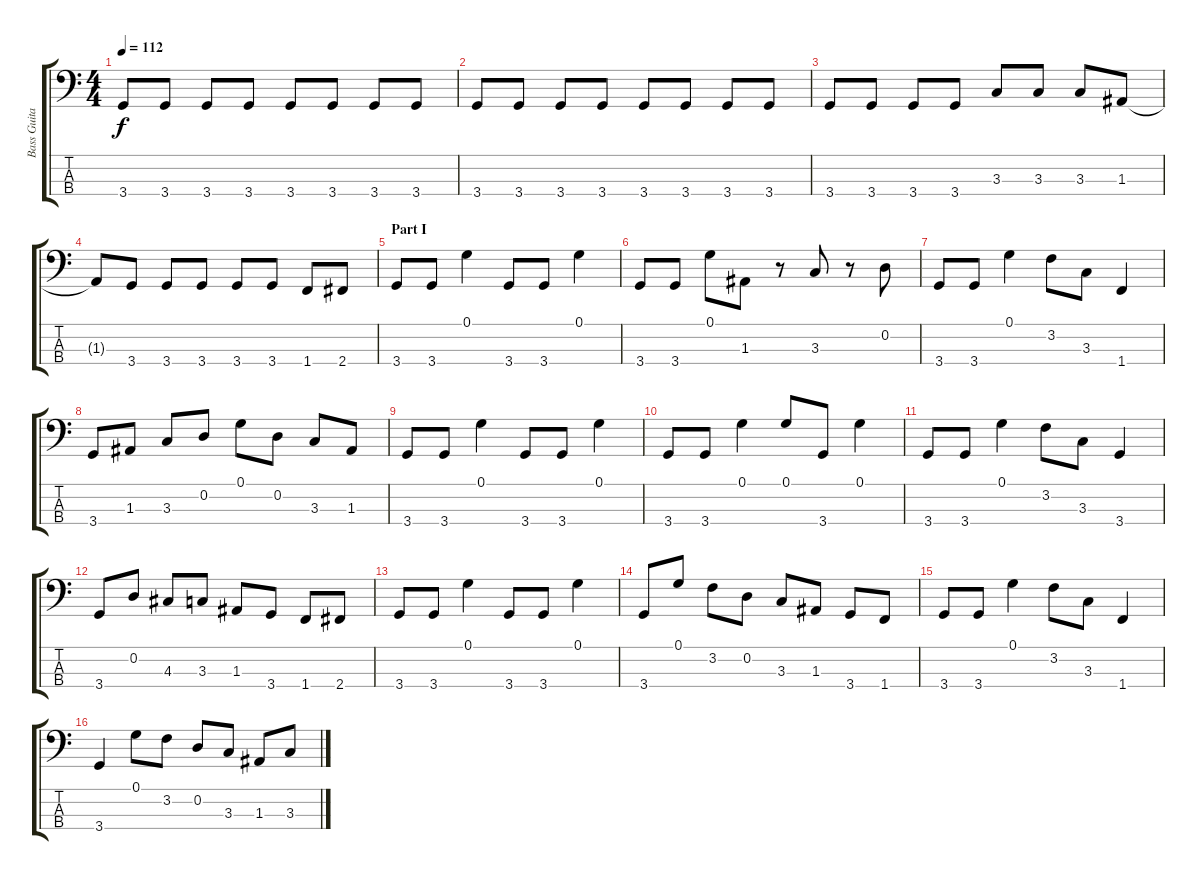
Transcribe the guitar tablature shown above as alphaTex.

\track ("Bass Guitar" "Bass Guita") {instrument electricbasspick}
\staff {score tabs}
\tuning (G2 D2 A1 E1) {hide}
\ts (4 4)
\tempo 112
\clef f4
\ks c
3.4.8{dy f} 3.4.8 3.4.8 3.4.8 3.4.8 3.4.8 3.4.8 3.4.8 |
3.4.8 3.4.8 3.4.8 3.4.8 3.4.8 3.4.8 3.4.8 3.4.8 |
3.4.8 3.4.8 3.4.8 3.4.8 3.3.8 3.3.8 3.3.8 1.3.8 |
1.3{t}.8 3.4.8 3.4.8 3.4.8 3.4.8 3.4.8 1.4.8 2.4.8 |
\section ("" "Part I")
3.4.8 3.4.8 0.1.4 3.4.8 3.4.8 0.1.4 |
3.4.8 3.4.8 0.1.8 1.3.8 r.8 3.3.8 r.8 0.2.8 |
3.4.8 3.4.8 0.1.4 3.2.8 3.3.8 1.4.4 |
3.4.8 1.3.8 3.3.8 0.2.8 0.1.8 0.2.8 3.3.8 1.3.8 |
3.4.8 3.4.8 0.1.4 3.4.8 3.4.8 0.1.4 |
3.4.8 3.4.8 0.1.4 0.1.8 3.4.8 0.1.4 |
3.4.8 3.4.8 0.1.4 3.2.8 3.3.8 3.4.4 |
3.4.8 0.2.8 4.3.8 3.3.8 1.3.8 3.4.8 1.4.8 2.4.8 |
3.4.8 3.4.8 0.1.4 3.4.8 3.4.8 0.1.4 |
3.4.8 0.1.8 3.2.8 0.2.8 3.3.8 1.3.8 3.4.8 1.4.8 |
3.4.8 3.4.8 0.1.4 3.2.8 3.3.8 1.4.4 |
3.4.4 0.1.8 3.2.8 0.2.8 3.3.8 1.3.8 3.3.8
